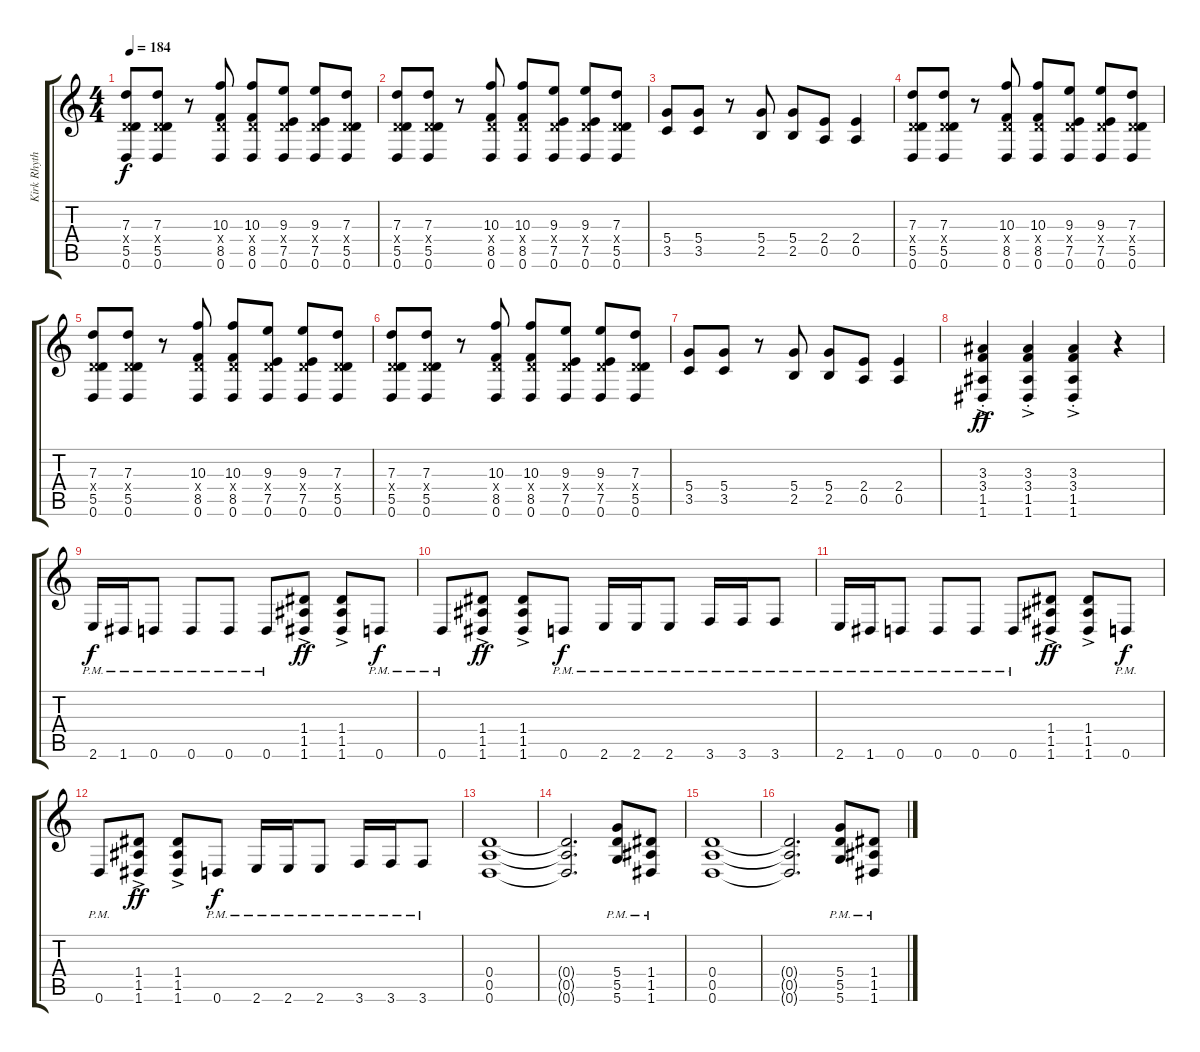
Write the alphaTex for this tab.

\track ("Kirk Rhythm" "Kirk Rhyth") {instrument distortionguitar}
\staff {score tabs}
\tuning (E4 B3 G3 D3 A2 D2) {hide}
\ts (4 4)
\tempo 184
\clef g2
\ks c
(7.3 0.4{x} 5.5 0.6).8{dy f} (7.3 0.4{x} 5.5 0.6).8 r.8 (10.3 0.4{x} 8.5 0.6).8 (10.3 0.4{x} 8.5 0.6).8 (9.3 0.4{x} 7.5 0.6).8 (9.3 0.4{x} 7.5 0.6).8 (7.3 0.4{x} 5.5 0.6).8 |
(7.3 0.4{x} 5.5 0.6).8 (7.3 0.4{x} 5.5 0.6).8 r.8 (10.3 0.4{x} 8.5 0.6).8 (10.3 0.4{x} 8.5 0.6).8 (9.3 0.4{x} 7.5 0.6).8 (9.3 0.4{x} 7.5 0.6).8 (7.3 0.4{x} 5.5 0.6).8 |
(5.4 3.5).8 (5.4 3.5).8 r.8 (5.4 2.5).8 (5.4 2.5).8 (2.4 0.5).8 (2.4 0.5).4 |
(7.3 0.4{x} 5.5 0.6).8 (7.3 0.4{x} 5.5 0.6).8 r.8 (10.3 0.4{x} 8.5 0.6).8 (10.3 0.4{x} 8.5 0.6).8 (9.3 0.4{x} 7.5 0.6).8 (9.3 0.4{x} 7.5 0.6).8 (7.3 0.4{x} 5.5 0.6).8 |
(7.3 0.4{x} 5.5 0.6).8 (7.3 0.4{x} 5.5 0.6).8 r.8 (10.3 0.4{x} 8.5 0.6).8 (10.3 0.4{x} 8.5 0.6).8 (9.3 0.4{x} 7.5 0.6).8 (9.3 0.4{x} 7.5 0.6).8 (7.3 0.4{x} 5.5 0.6).8 |
(7.3 0.4{x} 5.5 0.6).8 (7.3 0.4{x} 5.5 0.6).8 r.8 (10.3 0.4{x} 8.5 0.6).8 (10.3 0.4{x} 8.5 0.6).8 (9.3 0.4{x} 7.5 0.6).8 (9.3 0.4{x} 7.5 0.6).8 (7.3 0.4{x} 5.5 0.6).8 |
(5.4 3.5).8 (5.4 3.5).8 r.8 (5.4 2.5).8 (5.4 2.5).8 (2.4 0.5).8 (2.4 0.5).4 |
(3.3{ac st} 3.4{ac st} 1.5{ac st} 1.6{ac st}).4{dy ff} (3.3{ac st} 3.4{ac st} 1.5{ac st} 1.6{ac st}).4 (3.3{ac st} 3.4{ac st} 1.5{ac st} 1.6{ac st}).4 r.4 |
2.6{pm}.16{dy f} 1.6{pm}.16 0.6{pm}.8 0.6{pm}.8 0.6{pm}.8 0.6{pm}.8 (1.4{ac} 1.5{ac} 1.6{ac}).8{dy ff} (1.4{ac} 1.5{ac} 1.6{ac}).8 0.6{pm}.8{dy f} |
0.6{pm}.8 (1.4{ac} 1.5{ac} 1.6{ac}).8{dy ff} (1.4{ac} 1.5{ac} 1.6{ac}).8 0.6{pm}.8{dy f} 2.6{pm}.16 2.6{pm}.16 2.6{pm}.8 3.6{pm}.16 3.6{pm}.16 3.6{pm}.8 |
2.6{pm}.16 1.6{pm}.16 0.6{pm}.8 0.6{pm}.8 0.6{pm}.8 0.6{pm}.8 (1.4{ac} 1.5{ac} 1.6{ac}).8{dy ff} (1.4{ac} 1.5{ac} 1.6{ac}).8 0.6{pm}.8{dy f} |
0.6{pm}.8 (1.4{ac} 1.5{ac} 1.6{ac}).8{dy ff} (1.4{ac} 1.5{ac} 1.6{ac}).8 0.6{pm}.8{dy f} 2.6{pm}.16 2.6{pm}.16 2.6{pm}.8 3.6{pm}.16 3.6{pm}.16 3.6{pm}.8 |
(0.4 0.5 0.6).1 |
(0.4{t} 0.5{t} 0.6{t}).2{d} (5.4{pm} 5.5{pm} 5.6{pm}).8 (1.4{pm} 1.5{pm} 1.6{pm}).8 |
(0.4 0.5 0.6).1 |
(0.4{t} 0.5{t} 0.6{t}).2{d} (5.4{pm} 5.5{pm} 5.6{pm}).8 (1.4{pm} 1.5{pm} 1.6{pm}).8
